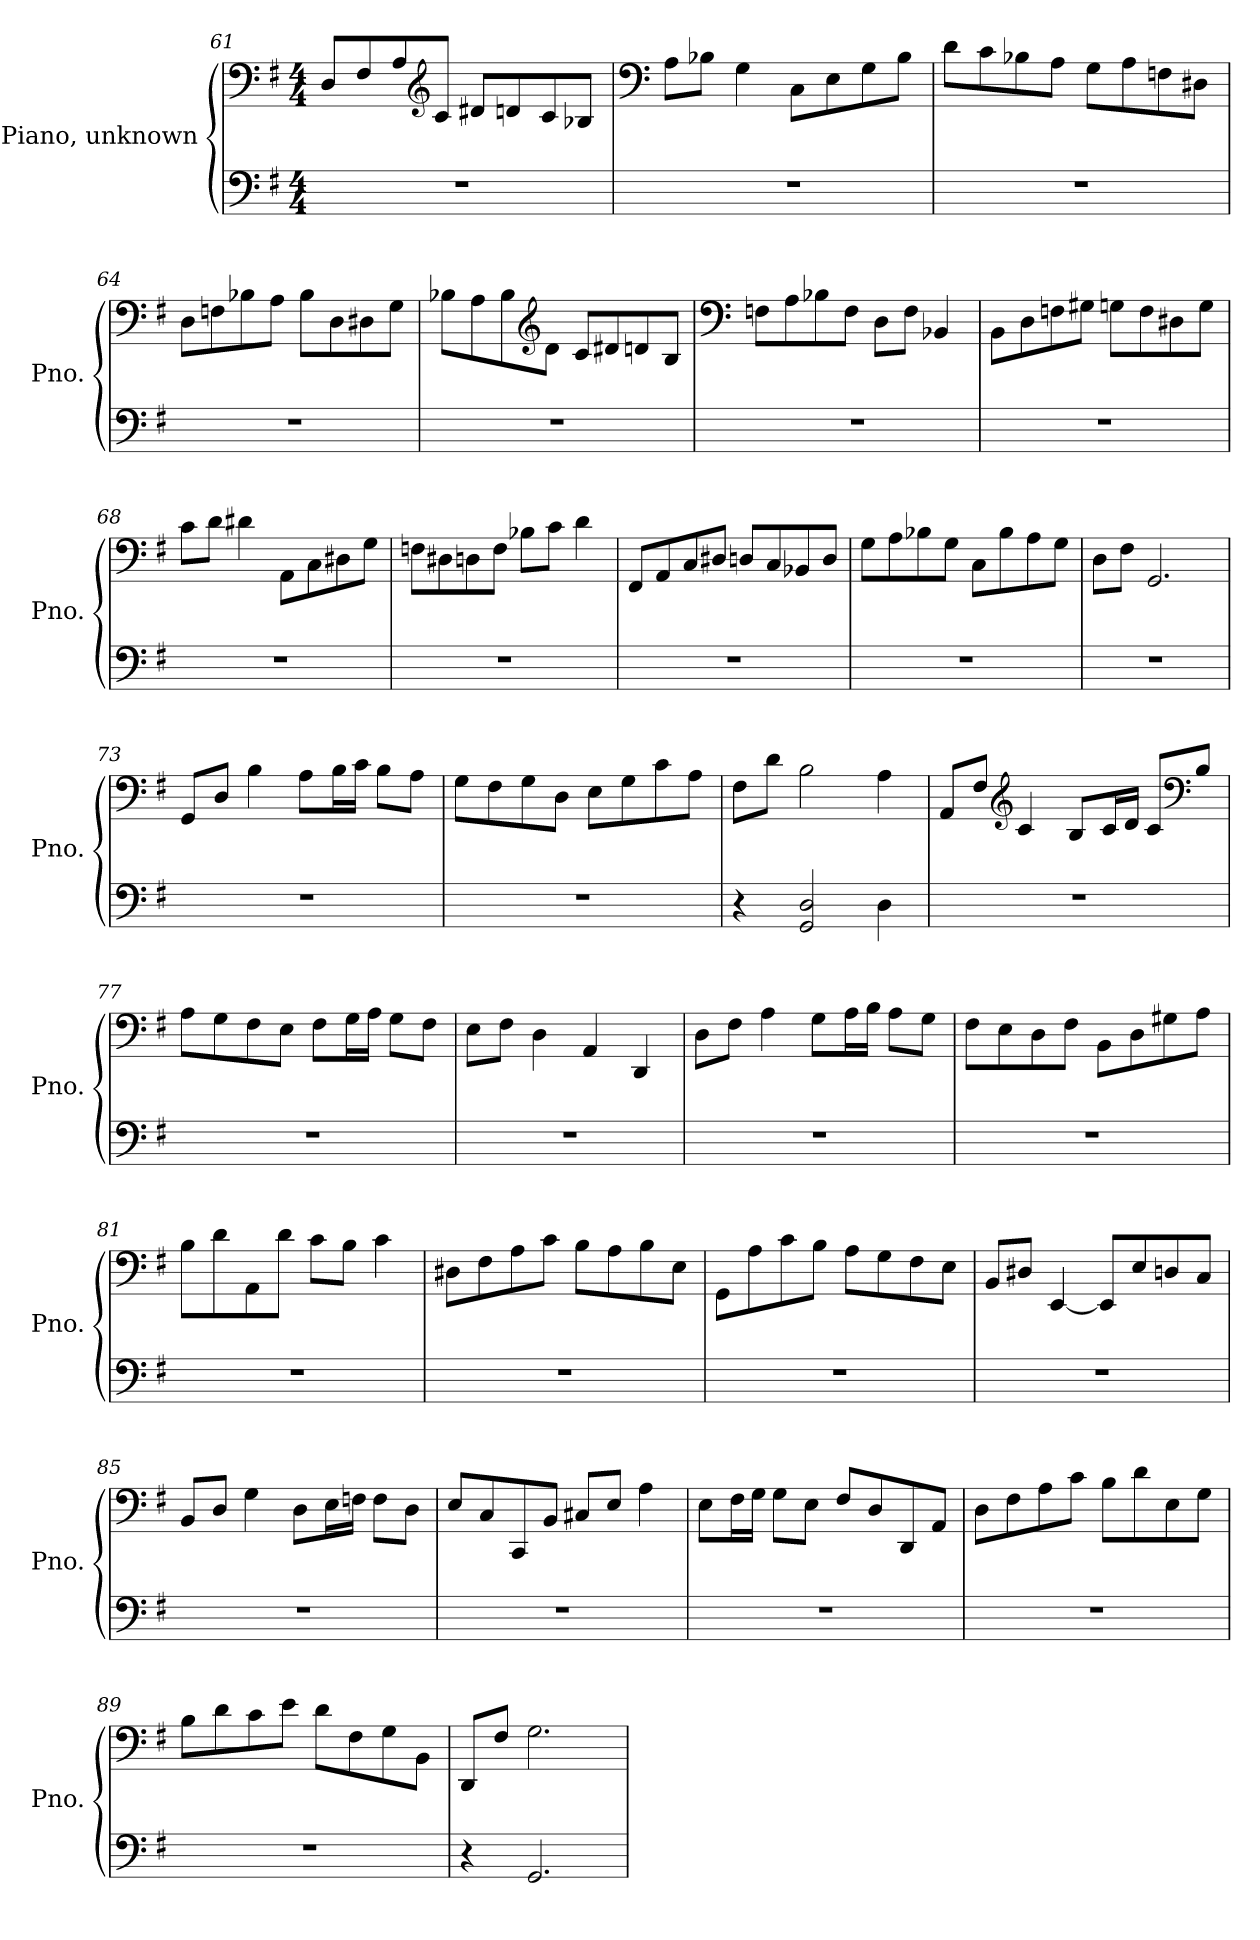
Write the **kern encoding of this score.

**kern	**kern
*part1	*part1
*staff2	*staff1
*I"Piano, unknown	*
*I'Pno.	*
*clefF4	*clefF4
*k[f#]	*k[f#]
*M4/4	*M4/4
=61	=61
1r	8D/L
.	8F#/
.	8A/
*	*clefG2
.	8c/J
.	8d#X/L
.	8dn/
.	8c/
.	8B-X/J
!!LO:LB:g=z
=62	=62
*	*clefF4
1r	8A\L
.	8B-X\J
.	4G\
.	8C\L
.	8E\
.	8G\
.	8B-\J
=63	=63
1r	8d\L
.	8c\
.	8B-X\
.	8A\J
.	8G\L
.	8A\
.	8Fn\
.	8D#X\J
=64	=64
1r	8D\L
.	8Fn\
.	8B-X\
.	8A\J
.	8B-\L
.	8D\
.	8D#X\
.	8G\J
=65	=65
1r	8B-X\L
.	8A\
.	8B-\
*	*clefG2
.	8d\J
.	8c/L
.	8d#X/
.	8dn/
.	8B-/J
!!LO:LB:g=z
=66	=66
*	*clefF4
1r	8Fn\L
.	8A\
.	8B-X\
.	8F\J
.	8D\L
.	8F\J
.	4BB-X/
=67	=67
1r	8BB\L
.	8D\
.	8Fn\
.	8G#X\J
.	8Gn\L
.	8F\
.	8D#X\
.	8G\J
=68	=68
1r	8c\L
.	8d\J
.	4d#X\
.	8AA\L
.	8C\
.	8D#X\
.	8G\J
=69	=69
1r	8Fn\L
.	8D#X\
.	8Dn\
.	8F\J
.	8B-X\L
.	8c\J
.	4d\
!!LO:LB:g=z
=70	=70
1r	8FF#/L
.	8AA/
.	8C/
.	8D#X/J
.	8Dn/L
.	8C/
.	8BB-X/
.	8D/J
=71	=71
1r	8G\L
.	8A\
.	8B-X\
.	8G\J
.	8C\L
.	8B-\
.	8A\
.	8G\J
=72	=72
1r	8D\L
.	8F#\J
.	2.GG/
=73	=73
1r	8GG/L
.	8D/J
.	4B\
.	8A\L
.	16B\L
.	16c\JJ
.	8B\L
.	8A\J
=74	=74
1r	8G\L
.	8F#\
.	8G\
.	8D\J
.	8E\L
.	8G\
.	8c\
.	8A\J
!!LO:LB:g=z
=75	=75
4r	8F#\L
.	8d\J
2GG/ 2D/	2B\
4D\	4A\
=76	=76
1r	8AA/L
.	8F#/J
*	*clefG2
.	4c/
.	8B/L
.	16c/L
.	16d/JJ
.	8c/L
*	*clefF4
.	8B/J
=77	=77
1r	8A\L
.	8G\
.	8F#\
.	8E\J
.	8F#\L
.	16G\L
.	16A\JJ
.	8G\L
.	8F#\J
=78	=78
1r	8E\L
.	8F#\J
.	4D\
.	4AA/
.	4DD/
=79	=79
1r	8D\L
.	8F#\J
.	4A\
.	8G\L
.	16A\L
.	16B\JJ
.	8A\L
.	8G\J
!!LO:LB:g=z
=80	=80
1r	8F#\L
.	8E\
.	8D\
.	8F#\J
.	8BB\L
.	8D\
.	8G#X\
.	8A\J
=81	=81
1r	8B\L
.	8d\
.	8AA\
.	8d\J
.	8c\L
.	8B\J
.	4c\
=82	=82
1r	8D#X\L
.	8F#\
.	8A\
.	8c\J
.	8B\L
.	8A\
.	8B\
.	8E\J
=83	=83
1r	8GG\L
.	8A\
.	8c\
.	8B\J
.	8A\L
.	8G\
.	8F#\
.	8E\J
=84	=84
1r	8BB/L
.	8D#X/J
.	[4EE/
.	8EE/L]
.	8E/
.	8Dn/
.	8C/J
!!LO:PB:g=z
=85	=85
1r	8BB/L
.	8D/J
.	4G\
.	8D\L
.	16E\L
.	16Fn\JJ
.	8F\L
.	8D\J
=86	=86
1r	8E/L
.	8C/
.	8CC/
.	8BB/J
.	8C#X/L
.	8E/J
.	4A\
=87	=87
1r	8E\L
.	16F#\L
.	16G\JJ
.	8G\L
.	8E\J
.	8F#/L
.	8D/
.	8DD/
.	8AA/J
=88	=88
1r	8D\L
.	8F#\
.	8A\
.	8c\J
.	8B\L
.	8d\
.	8E\
.	8G\J
=89	=89
1r	8B\L
.	8d\
.	8c\
.	8e\J
.	8d\L
.	8F#\
.	8G\
.	8BB\J
!!LO:LB:g=z
=90	=90
4r	8DD/L
.	8F#/J
2.GG/	2.G\
=	=
*-	*-
